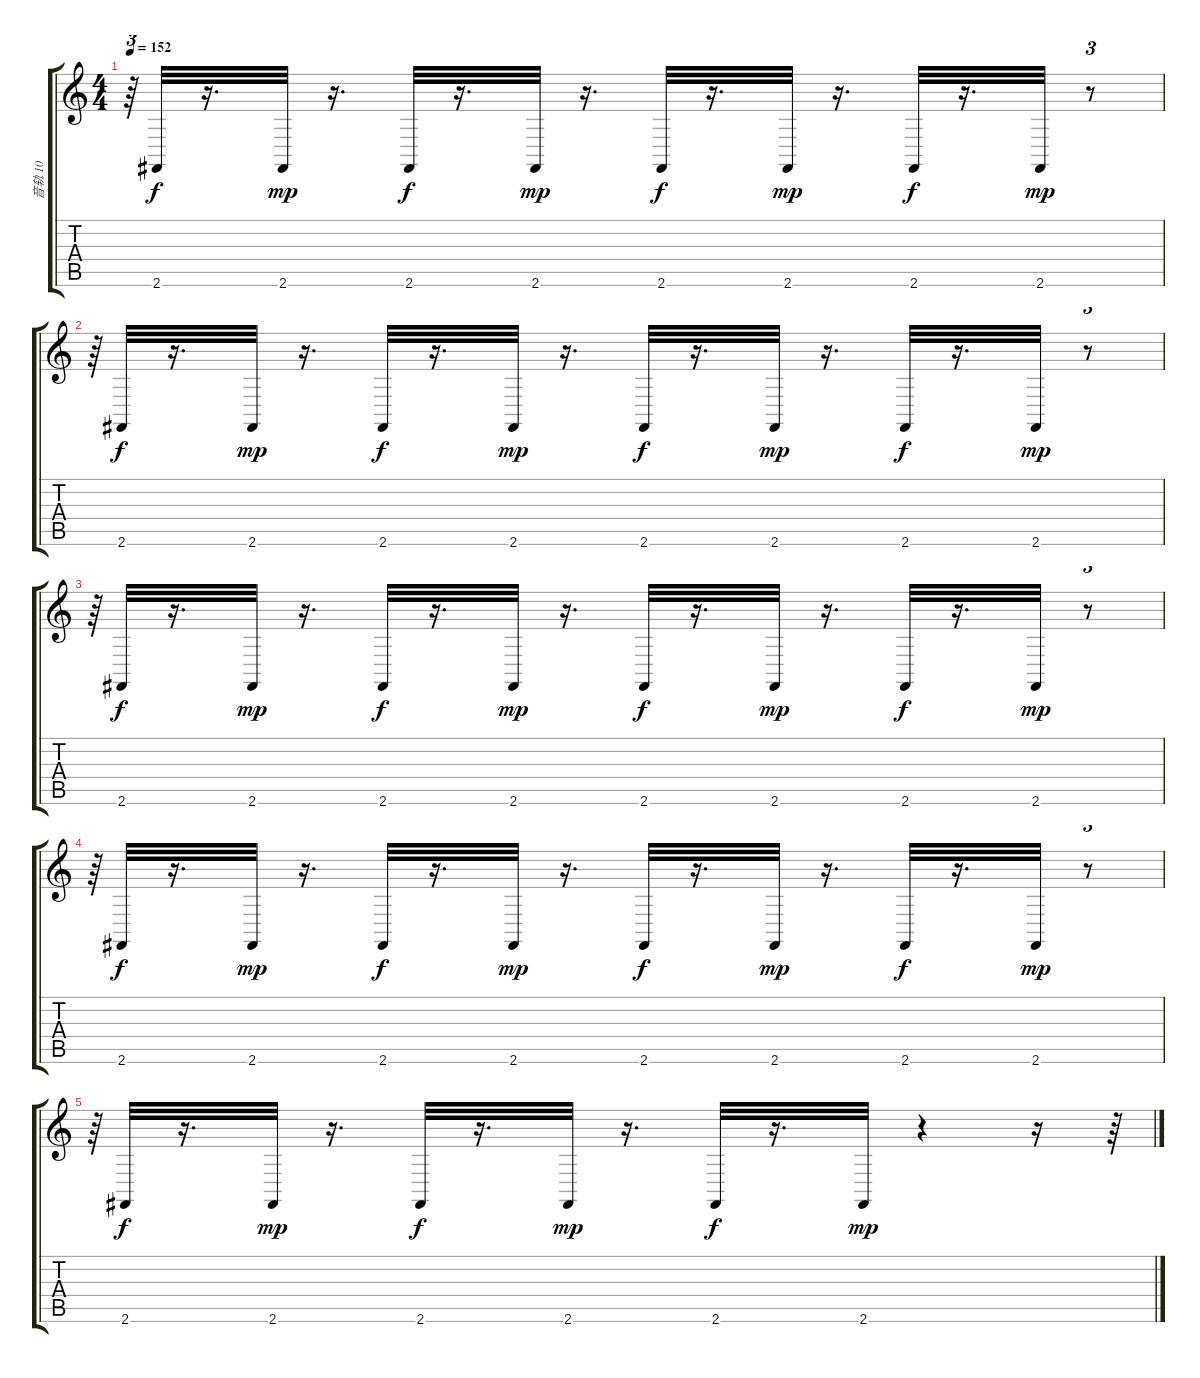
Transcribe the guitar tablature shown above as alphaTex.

\track ("音轨 10" "音轨 10") {instrument acousticgrandpiano}
\staff {score tabs}
\tuning (E4 B3 G3 D3 A2 E2) {hide}
\ts (4 4)
\tempo 152
\clef g2
\ks c
r.64{tu (3 2) dy mp} 2.6.32{dy f} r.16{d} 2.6.32{dy mp} r.16{d} 2.6.32{dy f} r.16{d} 2.6.32{dy mp} r.16{d} 2.6.32{dy f} r.16{d} 2.6.32{dy mp} r.16{d} 2.6.32{dy f} r.16{d} 2.6.32{dy mp} r.8{tu (3 2)} |
r.64{tu (3 2)} 2.6.32{dy f} r.16{d} 2.6.32{dy mp} r.16{d} 2.6.32{dy f} r.16{d} 2.6.32{dy mp} r.16{d} 2.6.32{dy f} r.16{d} 2.6.32{dy mp} r.16{d} 2.6.32{dy f} r.16{d} 2.6.32{dy mp} r.8{tu (3 2)} |
r.64{tu (3 2)} 2.6.32{dy f} r.16{d} 2.6.32{dy mp} r.16{d} 2.6.32{dy f} r.16{d} 2.6.32{dy mp} r.16{d} 2.6.32{dy f} r.16{d} 2.6.32{dy mp} r.16{d} 2.6.32{dy f} r.16{d} 2.6.32{dy mp} r.8{tu (3 2)} |
r.64{tu (3 2)} 2.6.32{dy f} r.16{d} 2.6.32{dy mp} r.16{d} 2.6.32{dy f} r.16{d} 2.6.32{dy mp} r.16{d} 2.6.32{dy f} r.16{d} 2.6.32{dy mp} r.16{d} 2.6.32{dy f} r.16{d} 2.6.32{dy mp} r.8{tu (3 2)} |
r.64{tu (3 2)} 2.6.32{dy f} r.16{d} 2.6.32{dy mp} r.16{d} 2.6.32{dy f} r.16{d} 2.6.32{dy mp} r.16{d} 2.6.32{dy f} r.16{d} 2.6.32{dy mp} r.4 r.16 r.64
